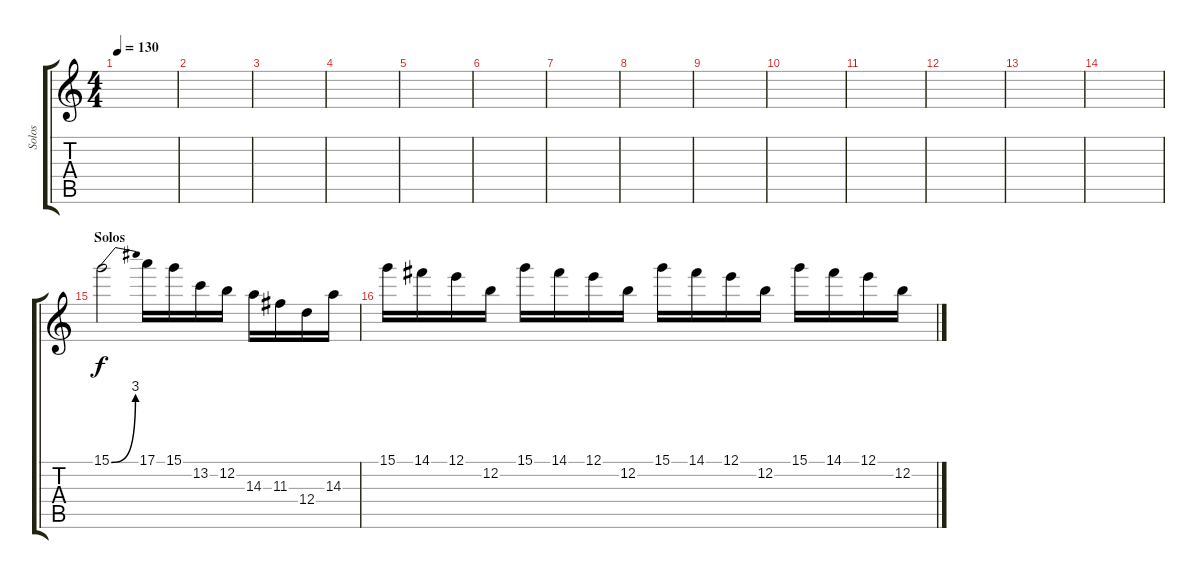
\track ("Solos" "Solos") {instrument overdrivenguitar}
\staff {score tabs}
\tuning (E4 B3 G3 D3 A2 E2) {hide}
\ts (4 4)
\tempo 130
\clef g2
\ks c
|
|
|
|
|
|
|
|
|
|
|
|
|
|
\section ("" "Solos")
15.1{be (bend 0 0 60 12)}.2{volume 16} 17.1.16 15.1.16 13.2.16 12.2.16 14.3.16 11.3.16 12.4.16 14.3.16 |
15.1.16 14.1.16 12.1.16 12.2.16 15.1.16 14.1.16 12.1.16 12.2.16 15.1.16 14.1.16 12.1.16 12.2.16 15.1.16 14.1.16 12.1.16 12.2.16
